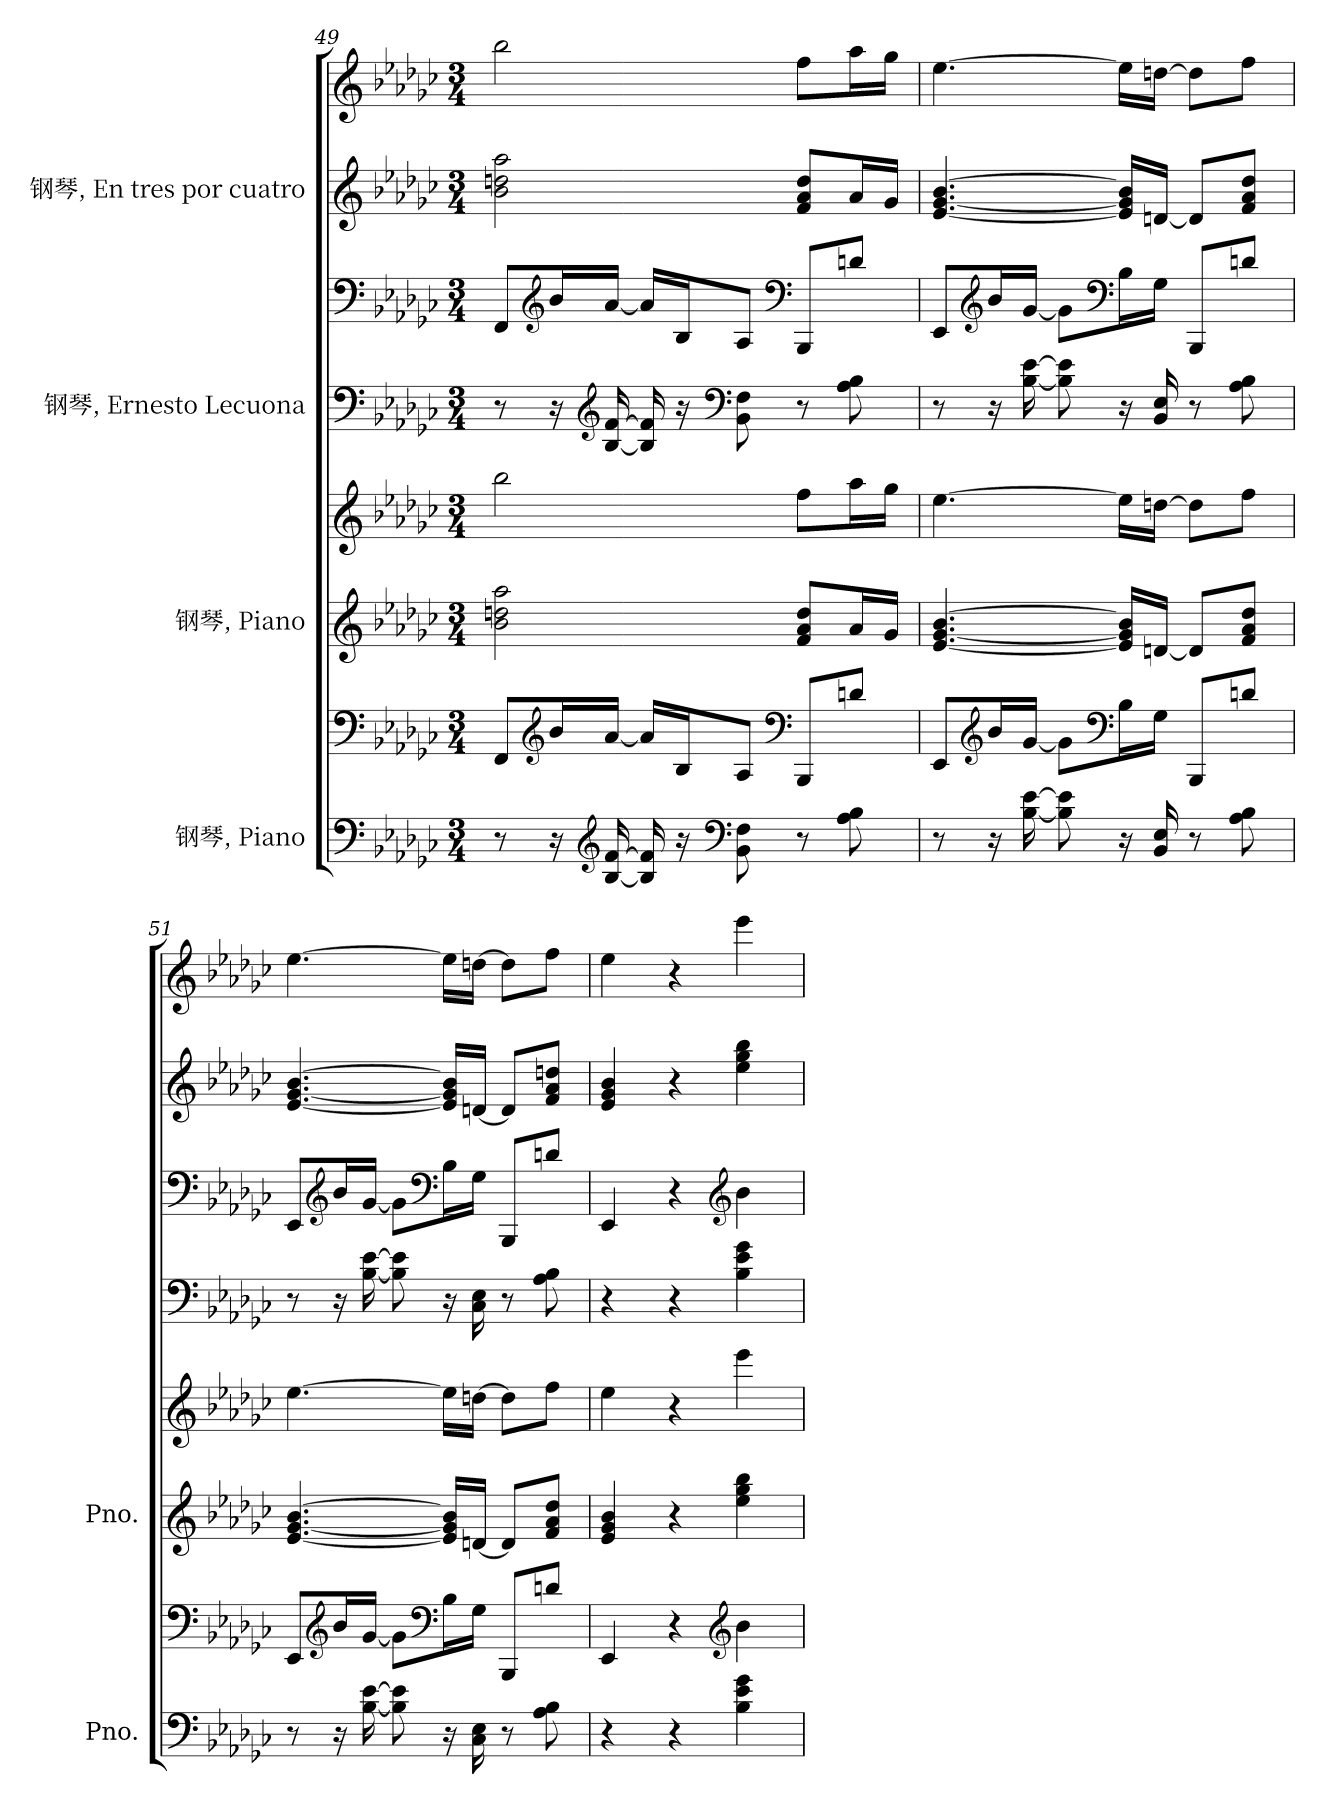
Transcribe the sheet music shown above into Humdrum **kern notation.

**kern	**kern	**kern	**kern	**kern	**kern	**kern	**kern
*part4	*part4	*part3	*part3	*part2	*part2	*part1	*part1
*staff8	*staff7	*staff6	*staff5	*staff4	*staff3	*staff2	*staff1
*I"钢琴, Piano	*	*I"钢琴, Piano	*	*I"钢琴, Ernesto Lecuona	*	*I"钢琴, En tres por cuatro	*
*I'Pno.	*	*I'Pno.	*	*	*	*	*
!!LO:PB:g=z
*clefF4	*clefF4	*clefG2	*clefG2	*clefF4	*clefF4	*clefG2	*clefG2
*k[b-e-a-d-g-c-]	*k[b-e-a-d-g-c-]	*k[b-e-a-d-g-c-]	*k[b-e-a-d-g-c-]	*k[b-e-a-d-g-c-]	*k[b-e-a-d-g-c-]	*k[b-e-a-d-g-c-]	*k[b-e-a-d-g-c-]
*M3/4	*M3/4	*M3/4	*M3/4	*M3/4	*M3/4	*M3/4	*M3/4
=49	=49	=49	=49	=49	=49	=49	=49
8r	8FF/L	2b-\ 2ddn\ 2aa-\	2bb-\	8r	8FF/L	2b-\ 2ddn\ 2aa-\	2bb-\
*	*clefG2	*	*	*	*clefG2	*	*
16r	16b-/L	.	.	16r	16b-/L	.	.
*clefG2	*	*	*	*clefG2	*	*	*
[16B-/ [16f/	[16a-/JJ	.	.	[16B-/ [16f/	[16a-/JJ	.	.
16B-/] 16f/]	16a-/LL]	.	.	16B-/] 16f/]	16a-/LL]	.	.
16r	16B-/J	.	.	16r	16B-/J	.	.
*clefF4	*	*	*	*clefF4	*	*	*
8BB-\ 8F\	8A-/J	.	.	8BB-\ 8F\	8A-/J	.	.
*	*clefF4	*	*	*	*clefF4	*	*
8r	8BBB-/L	8f/ 8a-/ 8dd/L	8ff\L	8r	8BBB-/L	8f/ 8a-/ 8dd/L	8ff\L
8A-\ 8B-\	8dn/J	16a-/L	16aa-\L	8A-\ 8B-\	8dn/J	16a-/L	16aa-\L
.	.	16g-/JJ	16gg-\JJ	.	.	16g-/JJ	16gg-\JJ
=50	=50	=50	=50	=50	=50	=50	=50
8r	8EE-/L	[4.e-/ [4.g-/ [4.b-/	[4.ee-\	8r	8EE-/L	[4.e-/ [4.g-/ [4.b-/	[4.ee-\
*	*clefG2	*	*	*	*clefG2	*	*
16r	16b-/L	.	.	16r	16b-/L	.	.
[16B-\ [16e-\	[16g-/JJ	.	.	[16B-\ [16e-\	[16g-/JJ	.	.
8B-\] 8e-\]	8g-\L]	.	.	8B-\] 8e-\]	8g-\L]	.	.
*	*clefF4	*	*	*	*clefF4	*	*
16r	16B-\L	16e-/] 16g-/] 16b-/]LL	16ee-\LL]	16r	16B-\L	16e-/] 16g-/] 16b-/]LL	16ee-\LL]
16BB-/ 16E-/	16G-\JJ	[16dn/JJ	[16ddn\JJ	16BB-/ 16E-/	16G-\JJ	[16dn/JJ	[16ddn\JJ
8r	8BBB-/L	8d/L]	8dd\L]	8r	8BBB-/L	8d/L]	8dd\L]
8A-\ 8B-\	8dn/J	8f/ 8a-/ 8dd-/J	8ff\J	8A-\ 8B-\	8dn/J	8f/ 8a-/ 8dd-/J	8ff\J
!!LO:PB:g=z
=51	=51	=51	=51	=51	=51	=51	=51
8r	8EE-/L	[4.e-/ [4.g-/ [4.b-/	[4.ee-\	8r	8EE-/L	[4.e-/ [4.g-/ [4.b-/	[4.ee-\
*	*clefG2	*	*	*	*clefG2	*	*
16r	16b-/L	.	.	16r	16b-/L	.	.
[16B-\ [16e-\	[16g-/JJ	.	.	[16B-\ [16e-\	[16g-/JJ	.	.
8B-\] 8e-\]	8g-\L]	.	.	8B-\] 8e-\]	8g-\L]	.	.
*	*clefF4	*	*	*	*clefF4	*	*
16r	16B-\L	16e-/] 16g-/] 16b-/]LL	16ee-\LL]	16r	16B-\L	16e-/] 16g-/] 16b-/]LL	16ee-\LL]
16C-\ 16E-\	16G-\JJ	[16dn/JJ	[16ddn\JJ	16C-\ 16E-\	16G-\JJ	[16dn/JJ	[16ddn\JJ
8r	8BBB-/L	8d/L]	8dd\L]	8r	8BBB-/L	8d/L]	8dd\L]
8A-\ 8B-\	8dn/J	8f/ 8a-/ 8dd-/J	8ff\J	8A-\ 8B-\	8dn/J	8f/ 8a-/ 8ddn/J	8ff\J
=52	=52	=52	=52	=52	=52	=52	=52
4r	4EE-/	4e-/ 4g-/ 4b-/	4ee-\	4r	4EE-/	4e-/ 4g-/ 4b-/	4ee-\
4r	4r	4r	4r	4r	4r	4r	4r
*	*clefG2	*	*	*	*clefG2	*	*
4B-\ 4e-\ 4g-\	4b-\	4ee-\ 4gg-\ 4bb-\	4eee-\	4B-\ 4e-\ 4g-\	4b-\	4ee-\ 4gg-\ 4bb-\	4eee-\
=	=	=	=	=	=	=	=
*-	*-	*-	*-	*-	*-	*-	*-
